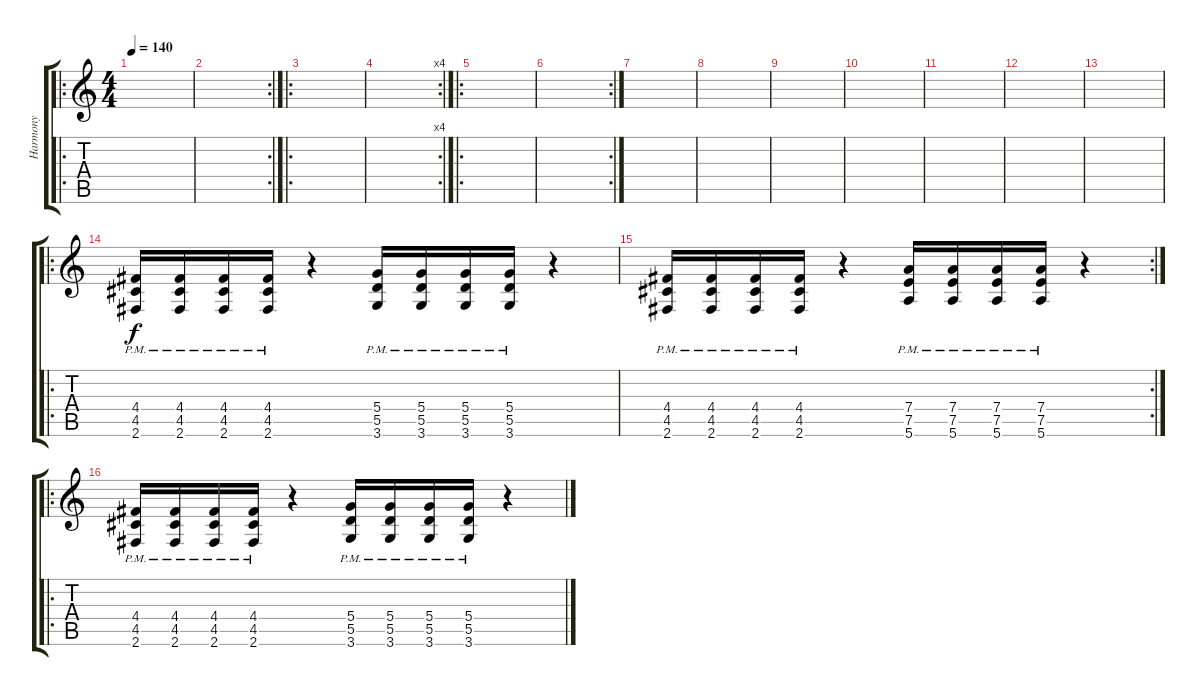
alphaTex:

\track ("Harmony" "Harmony") {instrument distortionguitar}
\staff {score tabs}
\tuning (E4 B3 G3 D3 A2 E2) {hide}
\ro
\ts (4 4)
\tempo 140
\clef g2
\ks c
|
\rc 2
|
\ro
|
\rc 4
|
\ro
|
\rc 2
|
|
|
|
|
|
|
|
\ro
(4.4{pm} 4.5{pm} 2.6{pm}).16 (4.4{pm} 4.5{pm} 2.6{pm}).16 (4.4{pm} 4.5{pm} 2.6{pm}).16 (4.4{pm} 4.5{pm} 2.6{pm}).16 r.4 (5.4{pm} 5.5{pm} 3.6{pm}).16 (5.4{pm} 5.5{pm} 3.6{pm}).16 (5.4{pm} 5.5{pm} 3.6{pm}).16 (5.4{pm} 5.5{pm} 3.6{pm}).16 r.4 |
\rc 2
(4.4{pm} 4.5{pm} 2.6{pm}).16 (4.4{pm} 4.5{pm} 2.6{pm}).16 (4.4{pm} 4.5 2.6{pm}).16 (4.4{pm} 4.5{pm} 2.6{pm}).16 r.4 (7.4{pm} 7.5{pm} 5.6{pm}).16 (7.4{pm} 7.5{pm} 5.6{pm}).16 (7.4{pm} 7.5{pm} 5.6{pm}).16 (7.4{pm} 7.5{pm} 5.6{pm}).16 r.4 |
\ro
(4.4{pm} 4.5{pm} 2.6{pm}).16 (4.4{pm} 4.5{pm} 2.6{pm}).16 (4.4{pm} 4.5{pm} 2.6{pm}).16 (4.4{pm} 4.5{pm} 2.6{pm}).16 r.4 (5.4{pm} 5.5{pm} 3.6{pm}).16 (5.4{pm} 5.5{pm} 3.6{pm}).16 (5.4{pm} 5.5{pm} 3.6{pm}).16 (5.4{pm} 5.5{pm} 3.6{pm}).16 r.4
